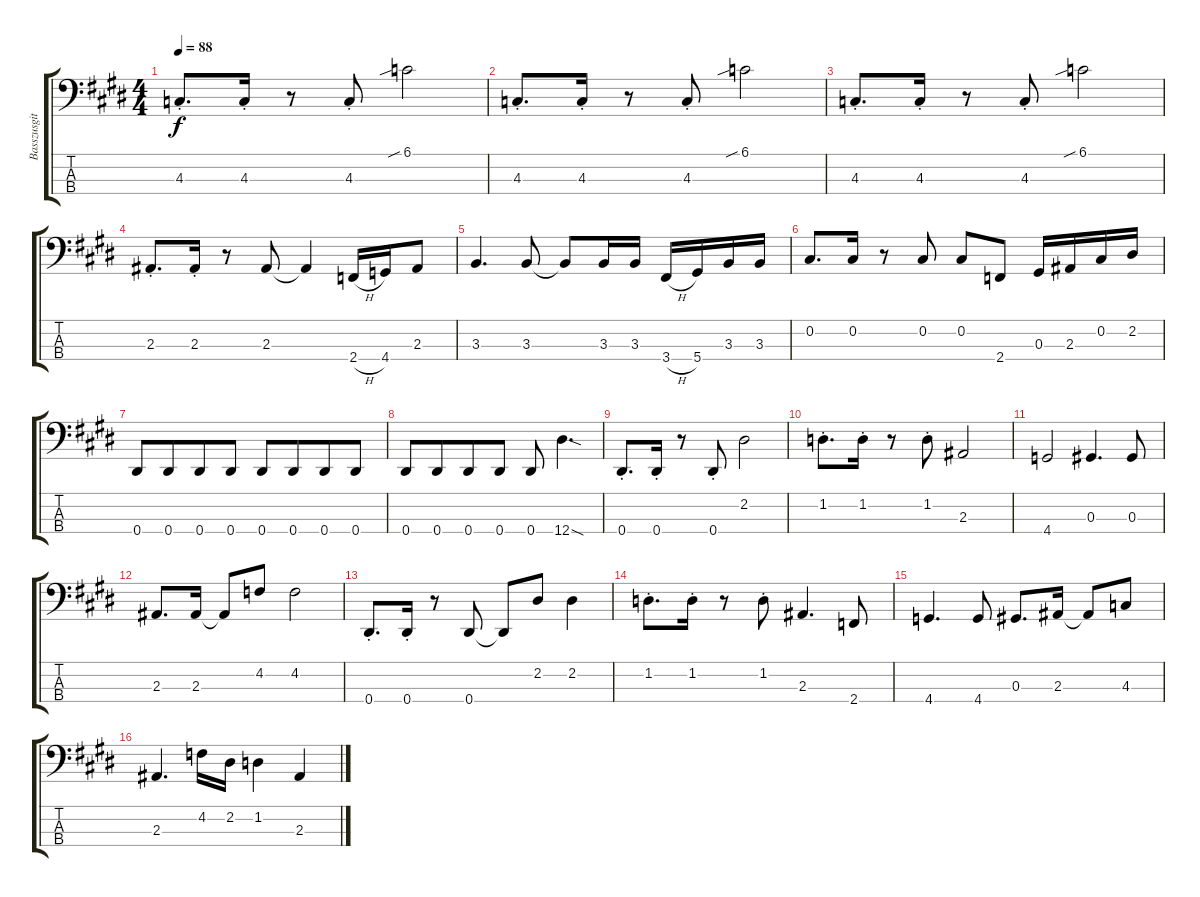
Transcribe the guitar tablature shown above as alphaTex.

\track ("Basszusgitár (Barry Dunaway)" "Basszusgit") {instrument electricbassfinger}
\staff {score tabs}
\tuning (Gb2 Db2 Ab1 Eb1) {hide}
\ts (4 4)
\tempo 88
\clef f4
\ks e
4.3{st}.8{d dy f} 4.3{st}.16 r.8 4.3{st}.8 6.1{sib}.2 |
4.3{st}.8{d} 4.3{st}.16 r.8 4.3{st}.8 6.1{sib}.2 |
4.3{st}.8{d} 4.3{st}.16 r.8 4.3{st}.8 6.1{sib}.2 |
2.3{st}.8{d} 2.3{st}.16 r.8 2.3.8 2.3{t}.4 2.4{h}.16 4.4.16 2.3.8 |
3.3.4{d} 3.3.8 3.3{t}.8 3.3.16 3.3.16 3.4{h}.16 5.4.16 3.3.16 3.3.16 |
0.2.8{d} 0.2.16 r.8 0.2.8 0.2.8 2.4.8 0.3.16 2.3.16 0.2.16 2.2.16 |
0.4.8 0.4.8{beam merge} 0.4.8 0.4.8 0.4.8 0.4.8{beam merge} 0.4.8 0.4.8 |
0.4.8 0.4.8{beam merge} 0.4.8 0.4.8 0.4.8 12.4{sod}.4{d} |
0.4{st}.8{d} 0.4{st}.16 r.8 0.4{st}.8 2.2.2 |
1.2{st}.8{d} 1.2{st}.16 r.8 1.2{st}.8 2.3.2 |
4.4.2 0.3.4{d} 0.3.8 |
2.3.8{d} 2.3.16 2.3{t}.8 4.2.8 4.2.2 |
0.4{st}.8{d} 0.4{st}.16 r.8 0.4.8 0.4{t}.8 2.2.8 2.2.4 |
1.2{st}.8{d} 1.2{st}.16 r.8 1.2{st}.8 2.3.4{d} 2.4.8 |
4.4.4{d} 4.4.8 0.3.8{d} 2.3.16 2.3{t}.8 4.3.8 |
2.3.4{d} 4.2.16 2.2.16 1.2.4 2.3.4
